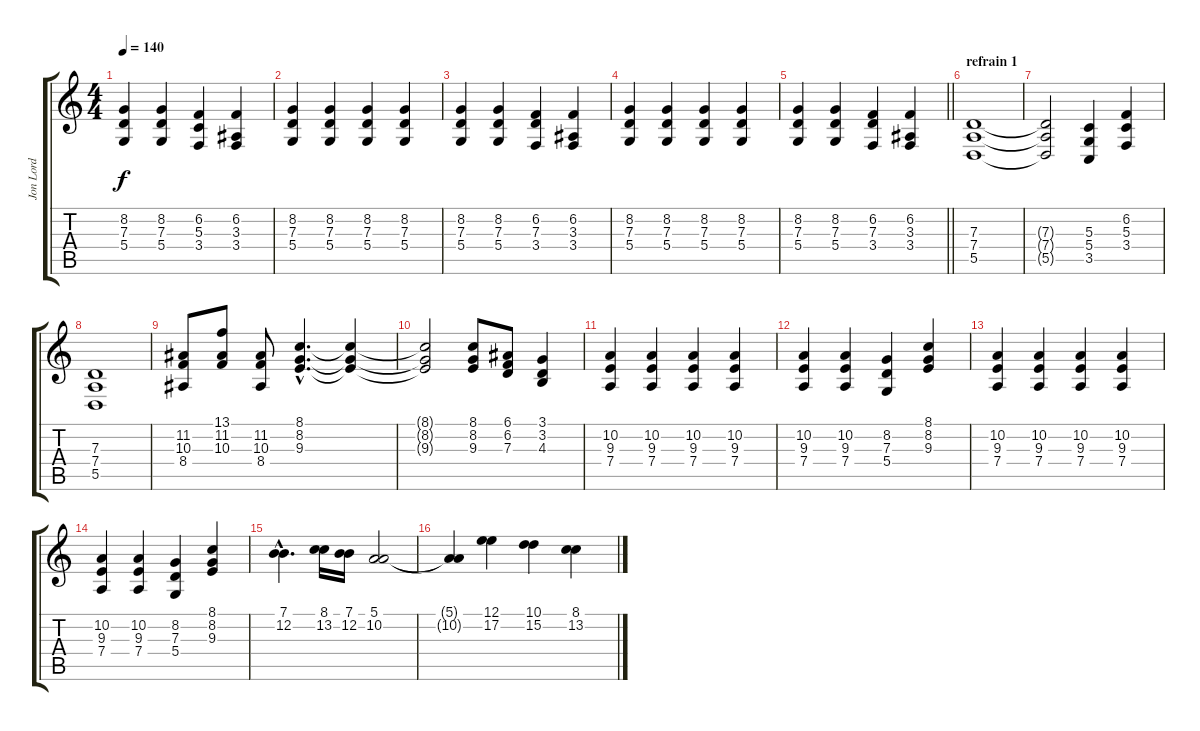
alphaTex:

\track ("Jon Lord" "Jon Lord") {instrument drawbarorgan}
\staff {score tabs}
\tuning (E4 B3 G3 D3 A2 E2) {hide}
\ts (4 4)
\tempo 140
\clef g2
\ks c
(8.2 7.3 5.4).4{dy f} (8.2 7.3 5.4).4 (6.2 5.3 3.4).4 (6.2 3.3 3.4).4 |
(8.2 7.3 5.4).4 (8.2 7.3 5.4).4 (8.2 7.3 5.4).4 (8.2 7.3 5.4).4 |
(8.2 7.3 5.4).4 (8.2 7.3 5.4).4 (6.2 7.3 3.4).4 (6.2 3.3 3.4).4 |
(8.2 7.3 5.4).4 (8.2 7.3 5.4).4 (8.2 7.3 5.4).4 (8.2 7.3 5.4).4 |
\barLineRight lightlight
(8.2 7.3 5.4).4 (8.2 7.3 5.4).4 (6.2 7.3 3.4).4 (6.2 3.3 3.4).4 |
\section ("" "refrain 1")
(7.3 7.4 5.5).1 |
(7.3{t} 7.4{t} 5.5{t}).2 (5.3 5.4 3.5).4 (6.2 5.3 3.4).4 |
(7.3 7.4 5.5).1 |
(11.2 10.3 8.4).8 (13.1 11.2 10.3).8 (11.2 10.3 8.4).8 (8.1{hac} 8.2{hac} 9.3{hac}).4{d} (8.1{t} 8.2{t} 9.3{t}).4 |
(8.1{t} 8.2{t} 9.3{t}).2 (8.1 8.2 9.3).8 (6.1 6.2 7.3).8 (3.1 3.2 4.3).4 |
(10.2 9.3 7.4).4 (10.2 9.3 7.4).4 (10.2 9.3 7.4).4 (10.2 9.3 7.4).4 |
(10.2 9.3 7.4).4 (10.2 9.3 7.4).4 (8.2 7.3 5.4).4 (8.1 8.2 9.3).4 |
(10.2 9.3 7.4).4 (10.2 9.3 7.4).4 (10.2 9.3 7.4).4 (10.2 9.3 7.4).4 |
(10.2 9.3 7.4).4 (10.2 9.3 7.4).4 (8.2 7.3 5.4).4 (8.1 8.2 9.3).4 |
(7.1{hac} 12.2{hac}).4{d} (8.1 13.2).16 (7.1 12.2).16 (5.1 10.2).2 |
(5.1{t} 10.2{t}).4 (12.1 17.2).4 (10.1 15.2).4 (8.1 13.2).4
